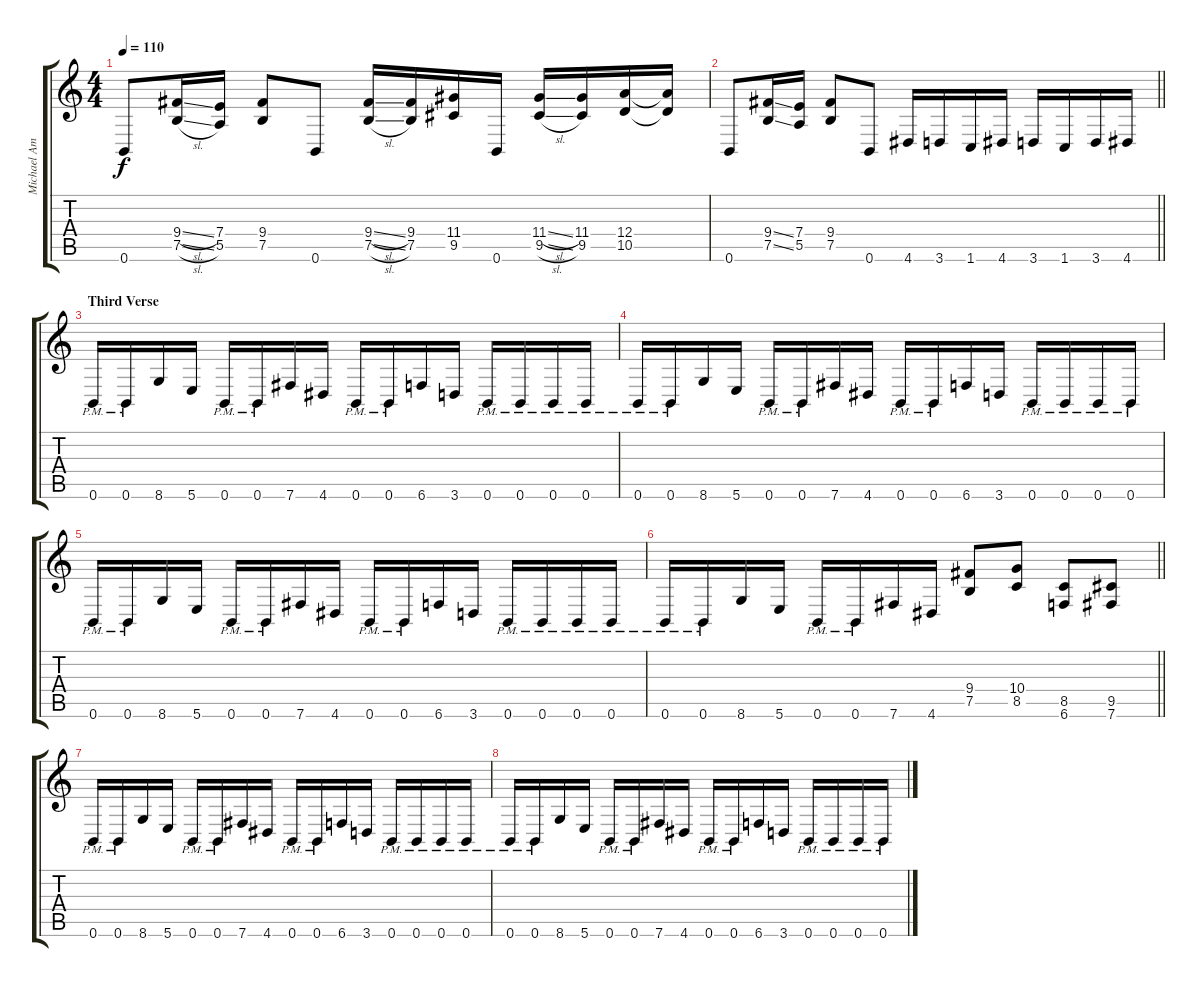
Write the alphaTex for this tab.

\track ("Michael Amott" "Michael Am") {instrument distortionguitar}
\staff {score tabs}
\tuning (B3 Gb3 D3 A2 E2 B1) {hide}
\ts (4 4)
\tempo 110
\clef g2
\ks c
0.6.8{dy f} (9.4{sl} 7.5{sl}).16 (7.4 5.5).16 (9.4 7.5).8 0.6.8 (9.4{sl} 7.5{sl}).16 (9.4 7.5).16 (11.4 9.5).16 0.6.16 (11.4{sl} 9.5{sl}).16 (11.4 9.5).16 (12.4 10.5).16 (12.4{t} 10.5{t}).16 |
\barLineRight lightlight
0.6.8 (9.4{ss} 7.5{ss}).16 (7.4 5.5).16 (9.4 7.5).8 0.6.8 4.6.16 3.6.16 1.6.16 4.6.16 3.6.16 1.6.16 3.6.16 4.6.16 |
\section ("" "Third Verse")
0.6{pm}.16 0.6{pm}.16 8.6.16 5.6.16 0.6{pm}.16 0.6{pm}.16 7.6.16 4.6.16 0.6{pm}.16 0.6{pm}.16 6.6.16 3.6.16 0.6{pm}.16 0.6{pm}.16 0.6{pm}.16 0.6{pm}.16 |
0.6{pm}.16 0.6{pm}.16 8.6.16 5.6.16 0.6{pm}.16 0.6{pm}.16 7.6.16 4.6.16 0.6{pm}.16 0.6{pm}.16 6.6.16 3.6.16 0.6{pm}.16 0.6{pm}.16 0.6{pm}.16 0.6{pm}.16 |
0.6{pm}.16 0.6{pm}.16 8.6.16 5.6.16 0.6{pm}.16 0.6{pm}.16 7.6.16 4.6.16 0.6{pm}.16 0.6{pm}.16 6.6.16 3.6.16 0.6{pm}.16 0.6{pm}.16 0.6{pm}.16 0.6{pm}.16 |
\barLineRight lightlight
0.6{pm}.16 0.6{pm}.16 8.6.16 5.6.16 0.6{pm}.16 0.6{pm}.16 7.6.16 4.6.16 (9.4 7.5).8 (10.4 8.5).8 (8.5 6.6).8 (9.5 7.6).8 |
0.6{pm}.16 0.6{pm}.16 8.6.16 5.6.16 0.6{pm}.16 0.6{pm}.16 7.6.16 4.6.16 0.6{pm}.16 0.6{pm}.16 6.6.16 3.6.16 0.6{pm}.16 0.6{pm}.16 0.6{pm}.16 0.6{pm}.16 |
0.6{pm}.16 0.6{pm}.16 8.6.16 5.6.16 0.6{pm}.16 0.6{pm}.16 7.6.16 4.6.16 0.6{pm}.16 0.6{pm}.16 6.6.16 3.6.16 0.6{pm}.16 0.6{pm}.16 0.6{pm}.16 0.6{pm}.16
